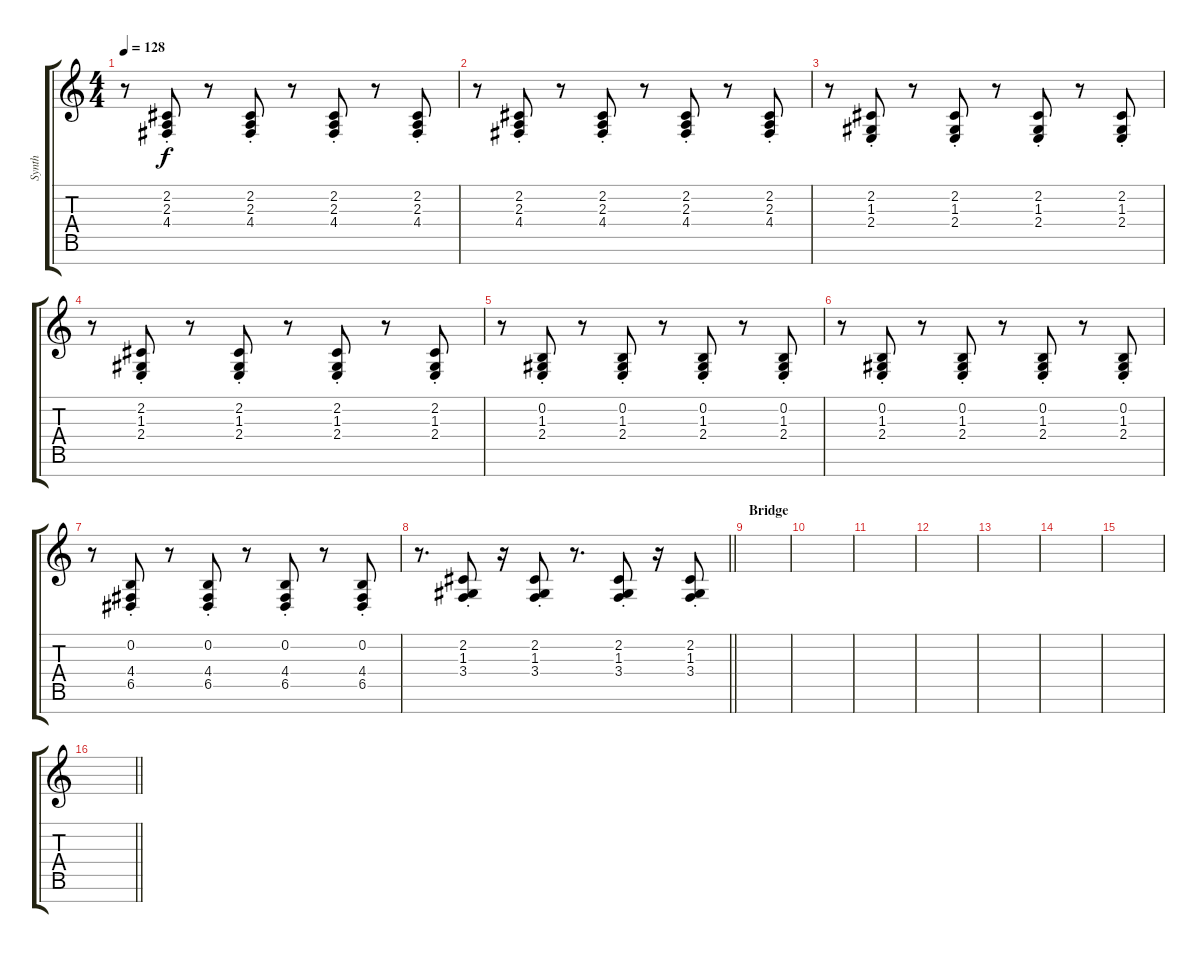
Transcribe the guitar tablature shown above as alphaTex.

\track ("Synth" "Synth") {instrument altosax}
\staff {score tabs}
\tuning (E4 B3 G3 D3 A2 E2 B1) {hide}
\ts (4 4)
\tempo 128
\clef g2
\ks c
r.8{dy f} (2.2{st} 2.3{st} 4.4{st}).8 r.8 (2.2{st} 2.3{st} 4.4{st}).8 r.8 (2.2{st} 2.3{st} 4.4{st}).8 r.8 (2.2{st} 2.3{st} 4.4{st}).8 |
r.8 (2.2{st} 2.3{st} 4.4{st}).8 r.8 (2.2{st} 2.3{st} 4.4{st}).8 r.8 (2.2{st} 2.3{st} 4.4{st}).8 r.8 (2.2{st} 2.3{st} 4.4{st}).8 |
r.8 (2.2{st} 1.3{st} 2.4{st}).8 r.8 (2.2{st} 1.3{st} 2.4{st}).8 r.8 (2.2{st} 1.3{st} 2.4{st}).8 r.8 (2.2{st} 1.3{st} 2.4{st}).8 |
r.8 (2.2{st} 1.3{st} 2.4{st}).8 r.8 (2.2{st} 1.3{st} 2.4{st}).8 r.8 (2.2{st} 1.3{st} 2.4{st}).8 r.8 (2.2{st} 1.3{st} 2.4{st}).8 |
r.8 (0.2{st} 1.3{st} 2.4{st}).8 r.8 (0.2{st} 1.3{st} 2.4{st}).8 r.8 (0.2{st} 1.3{st} 2.4{st}).8 r.8 (0.2{st} 1.3{st} 2.4{st}).8 |
r.8 (0.2{st} 1.3{st} 2.4{st}).8 r.8 (0.2{st} 1.3{st} 2.4{st}).8 r.8 (0.2{st} 1.3{st} 2.4{st}).8 r.8 (0.2{st} 1.3{st} 2.4{st}).8 |
r.8 (0.2{st} 4.4{st} 6.5{st}).8 r.8 (0.2{st} 4.4{st} 6.5{st}).8 r.8 (0.2{st} 4.4{st} 6.5{st}).8 r.8 (0.2{st} 4.4{st} 6.5{st}).8 |
\barLineRight lightlight
r.8{d} (2.2{st} 1.3{st} 3.4{st}).8 r.16 (2.2{st} 1.3{st} 3.4{st}).8 r.8{d} (2.2{st} 1.3{st} 3.4{st}).8 r.16 (2.2{st} 1.3{st} 3.4{st}).8 |
\section ("" "Bridge")
|
|
|
|
|
|
|
\barLineRight lightlight
